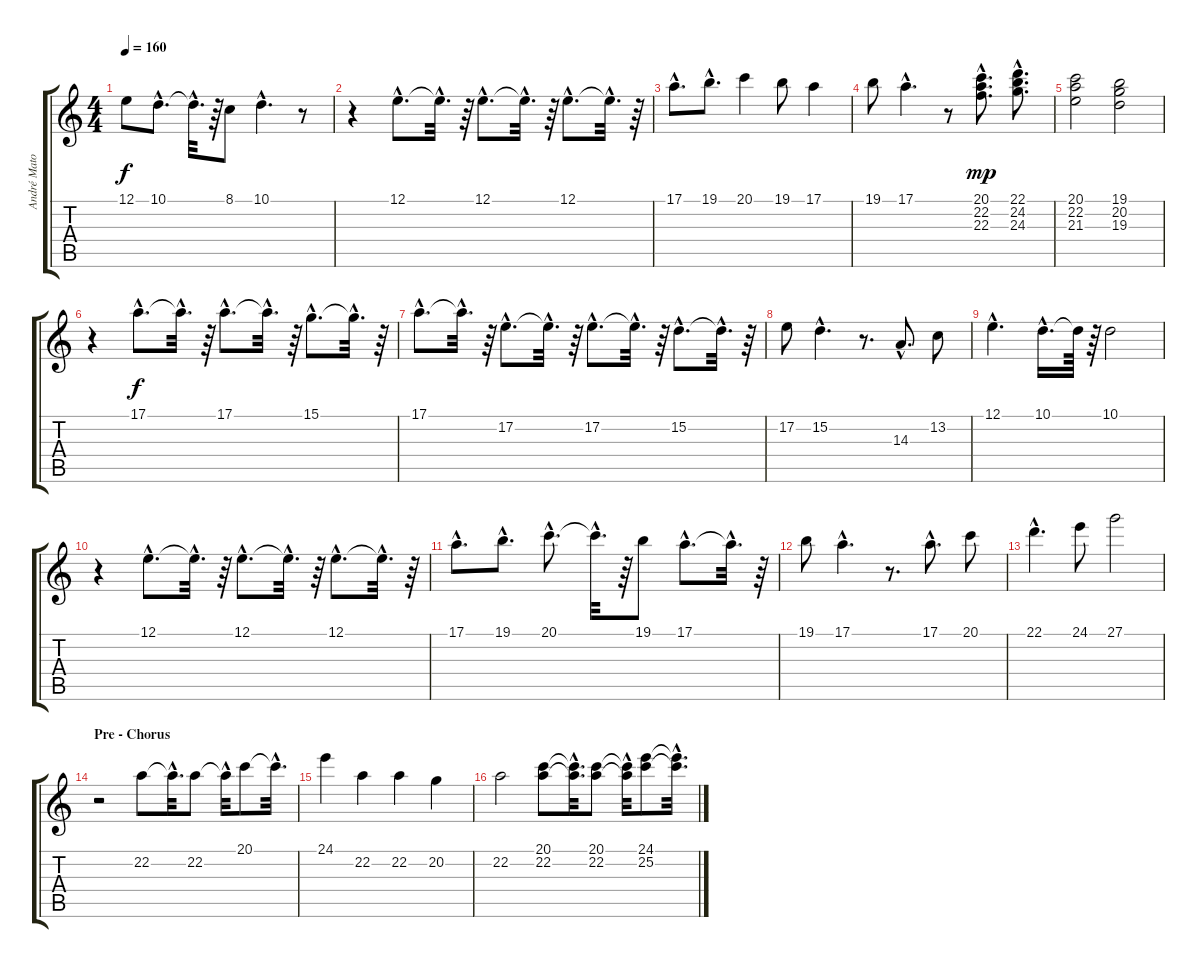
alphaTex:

\track ("André Matos (Voz)" "André Mato") {instrument cello}
\staff {score tabs}
\tuning (E4 B3 G3 D3 A2 E2) {hide}
\ts (4 4)
\tempo 160
\clef g2
\ks c
12.1.8{dy f} 10.1{hac}.8{d} 10.1{hac t}.32{d} r.64 8.1.8 10.1{hac}.4{d} r.8 |
r.4 12.1{hac}.8{d} 12.1{hac t}.32{d} r.64 12.1{hac}.8{d} 12.1{hac t}.32{d} r.64 12.1{hac}.8{d} 12.1{hac t}.32{d} r.64 |
17.1{hac}.8{d} 19.1{hac}.8{d} 20.1.4 19.1.8 17.1.4 |
19.1.8 17.1{hac}.4{d} r.8 (20.1{hac} 22.2{hac} 22.3{hac}).8{d dy mp} (22.1{hac} 24.2{hac} 24.3{hac}).8{d} |
(20.1 22.2 21.3).2 (19.1 20.2 19.3).2 |
r.4 17.1{hac}.8{d dy f} 17.1{hac t}.32{d} r.64 17.1{hac}.8{d} 17.1{hac t}.32{d} r.64 15.1{hac}.8{d} 15.1{hac t}.32{d} r.64 |
17.1{hac}.8{d} 17.1{hac t}.32{d} r.64 17.2{hac}.8{d} 17.2{hac t}.32{d} r.64 17.2{hac}.8{d} 17.2{hac t}.32{d} r.64 15.2{hac}.8{d} 15.2{hac t}.32{d} r.64 |
17.2.8 15.2{hac}.4{d} r.8{d} 14.3{hac}.8{d} 13.2.8 |
12.1{hac}.4{d} 10.1{hac}.16{d} 10.1{t}.64 r.64 10.1.2 |
r.4 12.1{hac}.8{d} 12.1{hac t}.32{d} r.64 12.1{hac}.8{d} 12.1{hac t}.32{d} r.64 12.1{hac}.8{d} 12.1{hac t}.32{d} r.64 |
17.1{hac}.8{d} 19.1{hac}.8{d} 20.1{hac}.8{d} 20.1{hac t}.32{d} r.64 19.1.8 17.1{hac}.8{d} 17.1{hac t}.32{d} r.64 |
19.1.8 17.1{hac}.4{d} r.8{d} 17.1{hac}.8{d} 20.1.8 |
22.1{hac}.4{d} 24.1.8 27.1.2 |
\section ("" "Pre - Chorus")
r.2 22.2.8 22.2{hac t}.32{d} 22.2.8 22.2{hac t}.32 20.1.8 20.1{hac t}.32{d} |
24.1.4 22.2.4 22.2.4 20.2.4 |
22.2.2 (20.1 22.2).8 (20.1{hac t} 22.2{hac t}).32{d} (20.1 22.2).8 (20.1{hac t} 22.2{hac t}).32 (24.1 25.2).8 (24.1{hac t} 25.2{hac t}).32{d}
